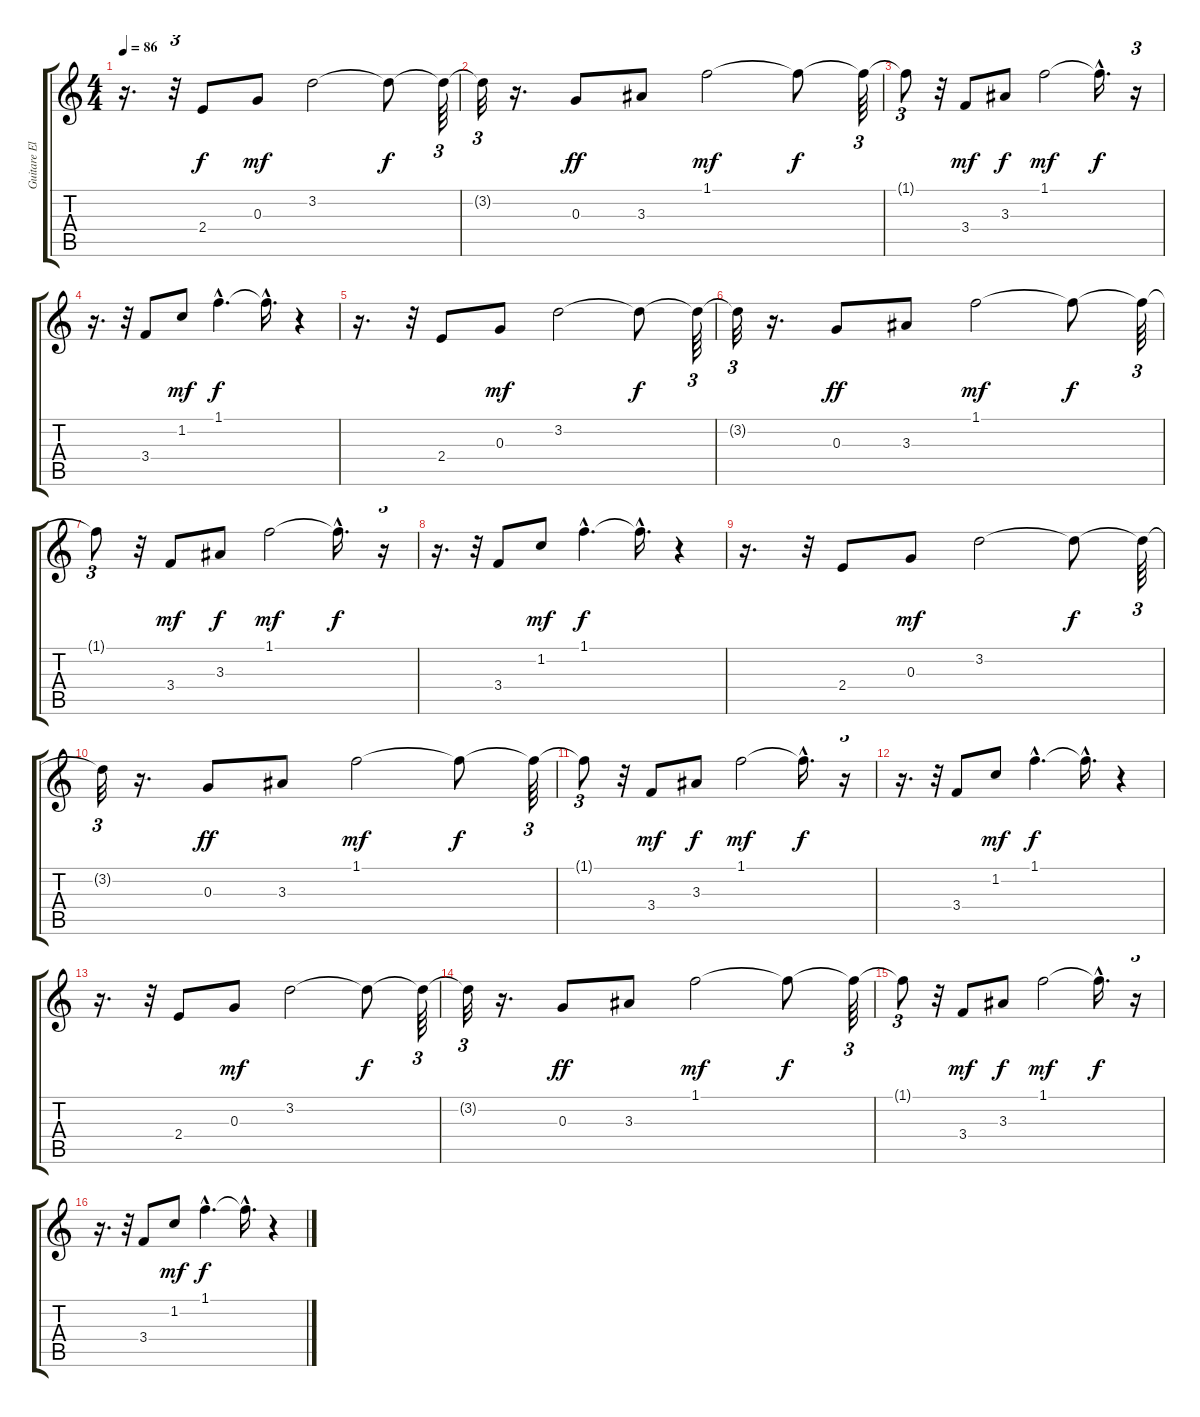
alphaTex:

\track ("Guitare Electrique" "Guitare El") {instrument electricguitarclean}
\staff {score tabs}
\tuning (E4 B3 G3 D3 A2 E2) {hide}
\ts (4 4)
\tempo 86
\clef g2
\ks c
r.16{d dy f} r.32{tu (3 2)} 2.4.8 0.3.8{dy mf} 3.2.2 3.2{t}.8{dy f} 3.2{t}.64{tu (3 2)} |
3.2{t}.32{tu (3 2)} r.16{d} 0.3.8{dy ff} 3.3.8 1.1.2{dy mf} 1.1{t}.8{dy f} 1.1{t}.64{tu (3 2)} |
1.1{t}.8{tu (3 2)} r.32 3.4.8{dy mf} 3.3.8{dy f} 1.1.2{dy mf} 1.1{hac t}.16{d dy f} r.16{tu (3 2)} |
r.16{d} r.32{tu (3 2)} 3.4.8 1.2.8{dy mf} 1.1{hac}.4{d dy f} 1.1{hac t}.16{d} r.4{tu (3 2)} |
r.16{d} r.32{tu (3 2)} 2.4.8 0.3.8{dy mf} 3.2.2 3.2{t}.8{dy f} 3.2{t}.64{tu (3 2)} |
3.2{t}.32{tu (3 2)} r.16{d} 0.3.8{dy ff} 3.3.8 1.1.2{dy mf} 1.1{t}.8{dy f} 1.1{t}.64{tu (3 2)} |
1.1{t}.8{tu (3 2)} r.32 3.4.8{dy mf} 3.3.8{dy f} 1.1.2{dy mf} 1.1{hac t}.16{d dy f} r.16{tu (3 2)} |
r.16{d} r.32{tu (3 2)} 3.4.8 1.2.8{dy mf} 1.1{hac}.4{d dy f} 1.1{hac t}.16{d} r.4{tu (3 2)} |
r.16{d} r.32{tu (3 2)} 2.4.8 0.3.8{dy mf} 3.2.2 3.2{t}.8{dy f} 3.2{t}.64{tu (3 2)} |
3.2{t}.32{tu (3 2)} r.16{d} 0.3.8{dy ff} 3.3.8 1.1.2{dy mf} 1.1{t}.8{dy f} 1.1{t}.64{tu (3 2)} |
1.1{t}.8{tu (3 2)} r.32 3.4.8{dy mf} 3.3.8{dy f} 1.1.2{dy mf} 1.1{hac t}.16{d dy f} r.16{tu (3 2)} |
r.16{d} r.32{tu (3 2)} 3.4.8 1.2.8{dy mf} 1.1{hac}.4{d dy f} 1.1{hac t}.16{d} r.4{tu (3 2)} |
r.16{d} r.32{tu (3 2)} 2.4.8 0.3.8{dy mf} 3.2.2 3.2{t}.8{dy f} 3.2{t}.64{tu (3 2)} |
3.2{t}.32{tu (3 2)} r.16{d} 0.3.8{dy ff} 3.3.8 1.1.2{dy mf} 1.1{t}.8{dy f} 1.1{t}.64{tu (3 2)} |
1.1{t}.8{tu (3 2)} r.32 3.4.8{dy mf} 3.3.8{dy f} 1.1.2{dy mf} 1.1{hac t}.16{d dy f} r.16{tu (3 2)} |
r.16{d} r.32{tu (3 2)} 3.4.8 1.2.8{dy mf} 1.1{hac}.4{d dy f} 1.1{hac t}.16{d} r.4{tu (3 2)}
